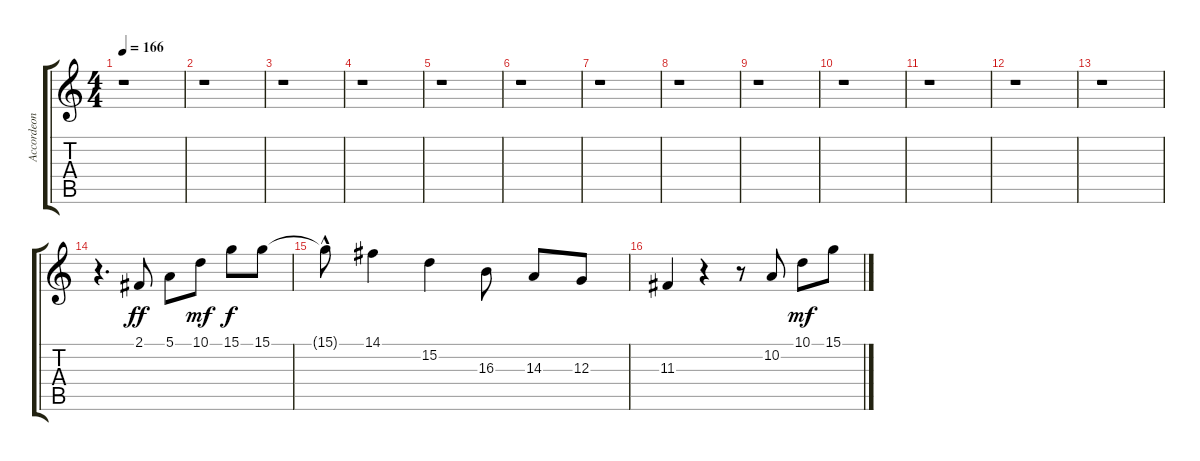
\track ("Accordeon" "Accordeon") {instrument accordion}
\staff {score tabs}
\tuning (E4 B3 G3 D3 A2 E2) {hide}
\ts (4 4)
\tempo 166
\clef g2
\ks c
r.1{dy f} |
r.1 |
r.1 |
r.1 |
r.1 |
r.1 |
r.1 |
r.1 |
r.1 |
r.1 |
r.1 |
r.1 |
r.1 |
r.4{d} 2.1.8{dy ff} 5.1.8 10.1.8{dy mf} 15.1.8{dy f} 15.1.8 |
15.1{hac t}.8 14.1.4 15.2.4 16.3.8 14.3.8 12.3.8 |
11.3.4 r.4 r.8 10.2.8 10.1.8{dy mf} 15.1.8
